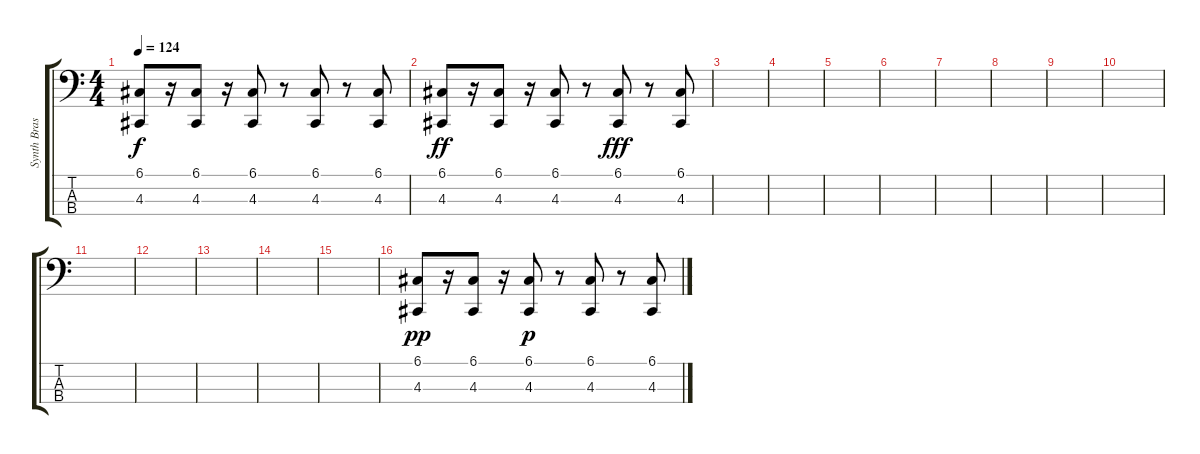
\track ("Synth Brass" "Synth Bras") {instrument synthbrass1}
\staff {score tabs}
\tuning (G2 D2 A1 E1) {hide}
\ts (4 4)
\tempo 124
\clef f4
\ks c
(6.1 4.3).8{dy f} r.16 (6.1 4.3).8 r.16 (6.1 4.3).8 r.8 (6.1 4.3).8 r.8 (6.1 4.3).8 |
(6.1 4.3).8{dy ff} r.16 (6.1 4.3).8 r.16 (6.1 4.3).8 r.8 (6.1 4.3).8{dy fff} r.8 (6.1 4.3).8 |
|
|
|
|
|
|
|
|
|
|
|
|
|
(6.1 4.3).8{dy pp} r.16 (6.1 4.3).8 r.16 (6.1 4.3).8{dy p} r.8 (6.1 4.3).8 r.8 (6.1 4.3).8
